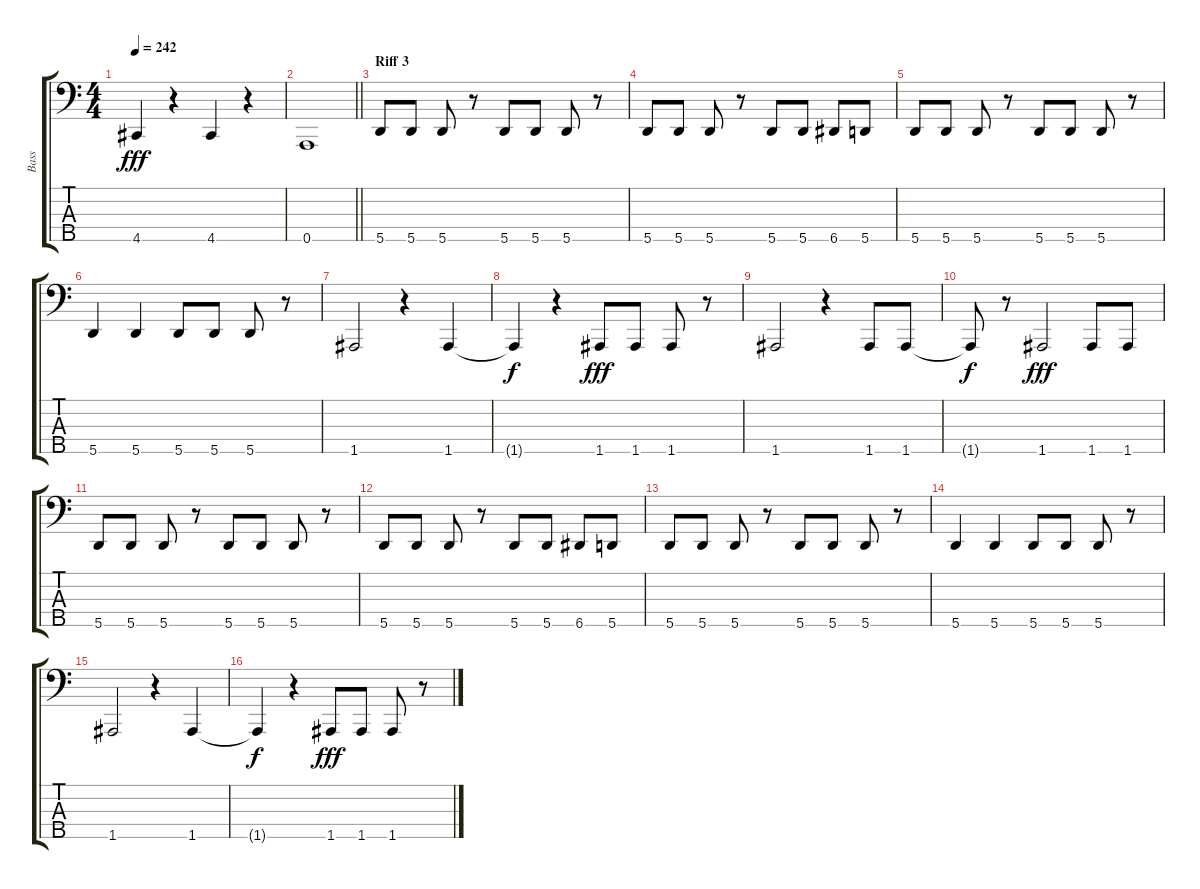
\track ("Bass" "Bass") {instrument electricbasspick}
\staff {score tabs}
\tuning (G2 D2 A1 E1 A0) {hide}
\ts (4 4)
\tempo 242
\clef f4
\ks c
4.5.4{dy fff} r.4 4.5.4 r.4 |
\barLineRight lightlight
0.5.1 |
\section ("" "Riff 3")
5.5.8 5.5.8 5.5.8 r.8 5.5.8 5.5.8 5.5.8 r.8 |
5.5.8 5.5.8 5.5.8 r.8 5.5.8 5.5.8 6.5.8 5.5.8 |
5.5.8 5.5.8 5.5.8 r.8 5.5.8 5.5.8 5.5.8 r.8 |
5.5.4 5.5.4 5.5.8 5.5.8 5.5.8 r.8 |
1.5.2 r.4 1.5.4 |
1.5{t}.4{dy f} r.4 1.5.8{dy fff} 1.5.8 1.5.8 r.8 |
1.5.2 r.4 1.5.8 1.5.8 |
1.5{t}.8{dy f} r.8 1.5.2{dy fff} 1.5.8 1.5.8 |
5.5.8 5.5.8 5.5.8 r.8 5.5.8 5.5.8 5.5.8 r.8 |
5.5.8 5.5.8 5.5.8 r.8 5.5.8 5.5.8 6.5.8 5.5.8 |
5.5.8 5.5.8 5.5.8 r.8 5.5.8 5.5.8 5.5.8 r.8 |
5.5.4 5.5.4 5.5.8 5.5.8 5.5.8 r.8 |
1.5.2 r.4 1.5.4 |
1.5{t}.4{dy f} r.4 1.5.8{dy fff} 1.5.8 1.5.8 r.8
